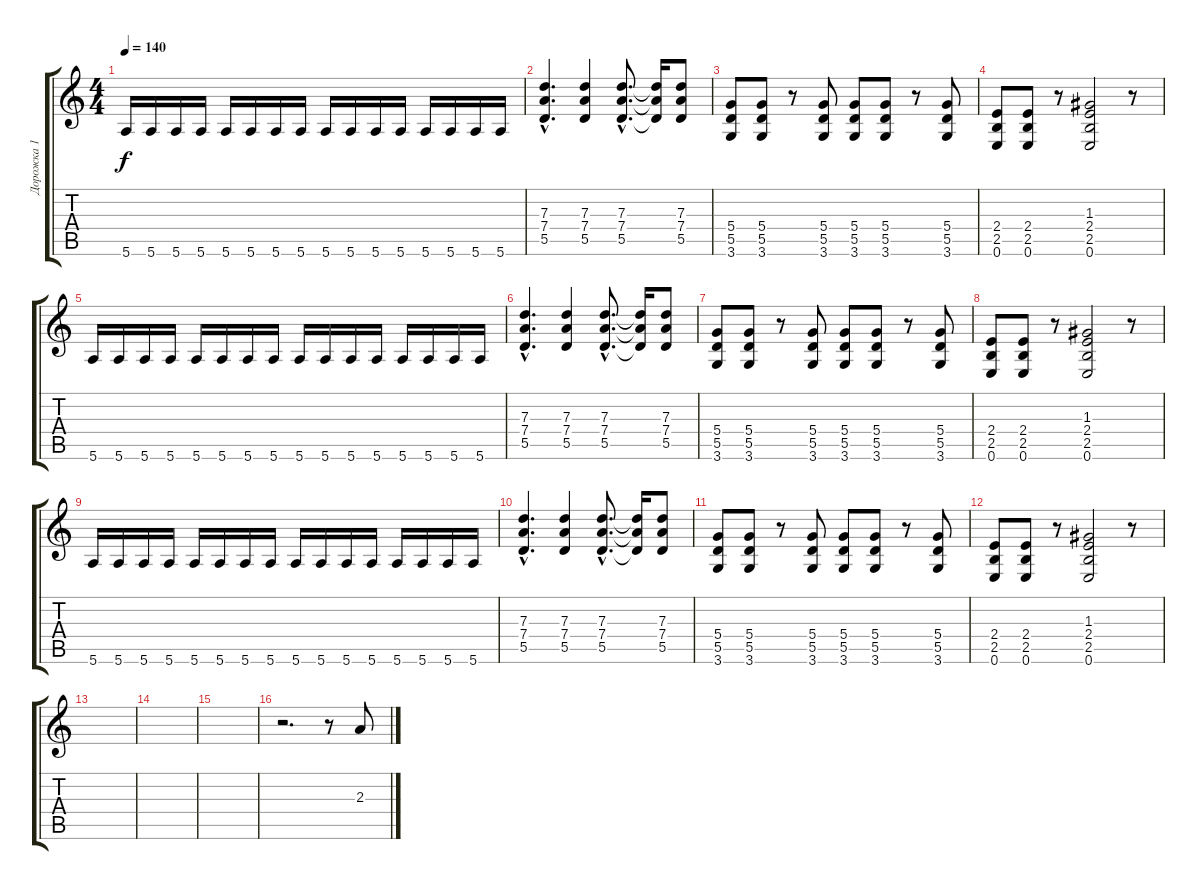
\track ("Дорожка 1" "Дорожка 1") {instrument distortionguitar}
\staff {score tabs}
\tuning (E4 B3 G3 D3 A2 E2) {hide}
\ts (4 4)
\tempo 140
\clef g2
\ks c
5.6.16{dy f} 5.6.16 5.6.16 5.6.16 5.6.16 5.6.16 5.6.16 5.6.16 5.6.16 5.6.16 5.6.16 5.6.16 5.6.16 5.6.16 5.6.16 5.6.16 |
(7.3{hac} 7.4{hac} 5.5{hac}).4{d} (7.3 7.4 5.5).4 (7.3{hac} 7.4{hac} 5.5{hac}).8{d} (7.3{t} 7.4{t} 5.5{t}).16 (7.3 7.4 5.5).8 |
(5.4 5.5 3.6).8 (5.4 5.5 3.6).8 r.8 (5.4 5.5 3.6).8 (5.4 5.5 3.6).8 (5.4 5.5 3.6).8 r.8 (5.4 5.5 3.6).8 |
(2.4 2.5 0.6).8 (2.4 2.5 0.6).8 r.8 (1.3 2.4 2.5 0.6).2 r.8 |
5.6.16 5.6.16 5.6.16 5.6.16 5.6.16 5.6.16 5.6.16 5.6.16 5.6.16 5.6.16 5.6.16 5.6.16 5.6.16 5.6.16 5.6.16 5.6.16 |
(7.3{hac} 7.4{hac} 5.5{hac}).4{d} (7.3 7.4 5.5).4 (7.3{hac} 7.4{hac} 5.5{hac}).8{d} (7.3{t} 7.4{t} 5.5{t}).16 (7.3 7.4 5.5).8 |
(5.4 5.5 3.6).8 (5.4 5.5 3.6).8 r.8 (5.4 5.5 3.6).8 (5.4 5.5 3.6).8 (5.4 5.5 3.6).8 r.8 (5.4 5.5 3.6).8 |
(2.4 2.5 0.6).8 (2.4 2.5 0.6).8 r.8 (1.3 2.4 2.5 0.6).2 r.8 |
5.6.16 5.6.16 5.6.16 5.6.16 5.6.16 5.6.16 5.6.16 5.6.16 5.6.16 5.6.16 5.6.16 5.6.16 5.6.16 5.6.16 5.6.16 5.6.16 |
(7.3{hac} 7.4{hac} 5.5{hac}).4{d} (7.3 7.4 5.5).4 (7.3{hac} 7.4{hac} 5.5{hac}).8{d} (7.3{t} 7.4{t} 5.5{t}).16 (7.3 7.4 5.5).8 |
(5.4 5.5 3.6).8 (5.4 5.5 3.6).8 r.8 (5.4 5.5 3.6).8 (5.4 5.5 3.6).8 (5.4 5.5 3.6).8 r.8 (5.4 5.5 3.6).8 |
(2.4 2.5 0.6).8 (2.4 2.5 0.6).8 r.8 (1.3 2.4 2.5 0.6).2 r.8 |
|
|
|
r.2{d instrument acousticguitarsteel} r.8 2.3.8
